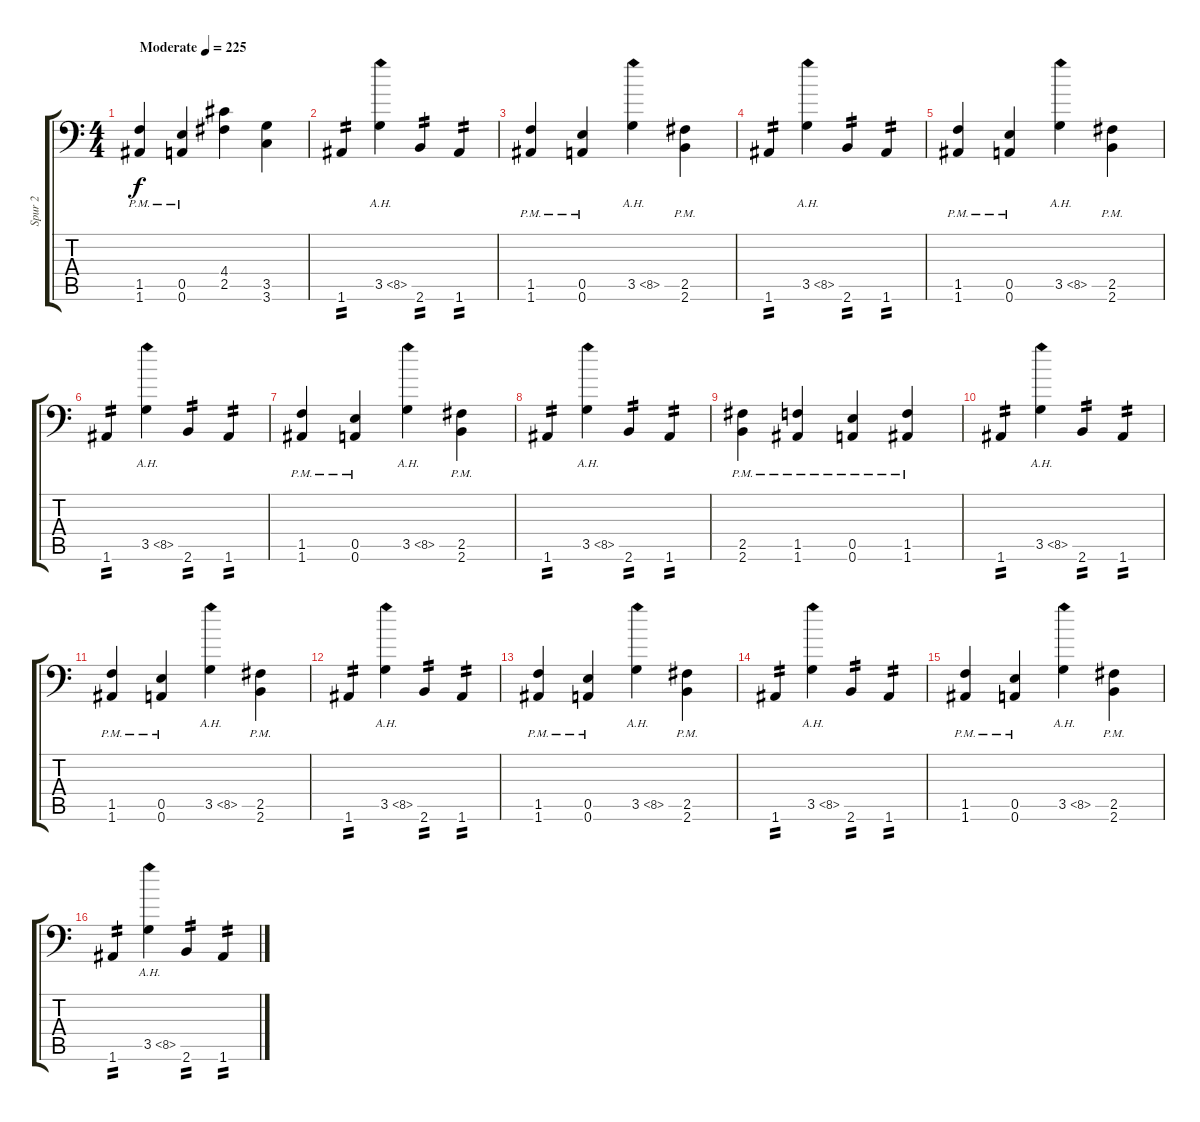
\track ("Spur 2" "Spur 2") {instrument distortionguitar}
\staff {score tabs}
\tuning (B3 Gb3 D3 A2 E2 A1) {hide}
\ts (4 4)
\tempo (225 "Moderate")
\clef f4
\ks c
(1.5{pm} 1.6{pm}).4{dy f instrument distortionguitar} (0.5{pm} 0.6{pm}).4 (4.4 2.5).4 (3.5 3.6).4 |
1.6.4{tp 2} 3.5{ah 5}.4 2.6.4{tp 2} 1.6.4{tp 2} |
(1.5{pm} 1.6{pm}).4 (0.5{pm} 0.6{pm}).4 3.5{ah 5}.4 (2.5{pm} 2.6{pm}).4 |
1.6.4{tp 2} 3.5{ah 5}.4 2.6.4{tp 2} 1.6.4{tp 2} |
(1.5{pm} 1.6{pm}).4 (0.5{pm} 0.6{pm}).4 3.5{ah 5}.4 (2.5{pm} 2.6{pm}).4 |
1.6.4{tp 2} 3.5{ah 5}.4 2.6.4{tp 2} 1.6.4{tp 2} |
(1.5{pm} 1.6{pm}).4 (0.5{pm} 0.6{pm}).4 3.5{ah 5}.4 (2.5{pm} 2.6{pm}).4 |
1.6.4{tp 2} 3.5{ah 5}.4 2.6.4{tp 2} 1.6.4{tp 2} |
(2.5{pm} 2.6{pm}).4 (1.5{pm} 1.6{pm}).4 (0.5{pm} 0.6{pm}).4 (1.5{pm} 1.6{pm}).4 |
1.6.4{tp 2} 3.5{ah 5}.4 2.6.4{tp 2} 1.6.4{tp 2} |
(1.5{pm} 1.6{pm}).4 (0.5{pm} 0.6{pm}).4 3.5{ah 5}.4 (2.5{pm} 2.6{pm}).4 |
1.6.4{tp 2} 3.5{ah 5}.4 2.6.4{tp 2} 1.6.4{tp 2} |
(1.5{pm} 1.6{pm}).4 (0.5{pm} 0.6{pm}).4 3.5{ah 5}.4 (2.5{pm} 2.6{pm}).4 |
1.6.4{tp 2} 3.5{ah 5}.4 2.6.4{tp 2} 1.6.4{tp 2} |
(1.5{pm} 1.6{pm}).4 (0.5{pm} 0.6{pm}).4 3.5{ah 5}.4 (2.5{pm} 2.6{pm}).4 |
1.6.4{tp 2} 3.5{ah 5}.4 2.6.4{tp 2} 1.6.4{tp 2}
